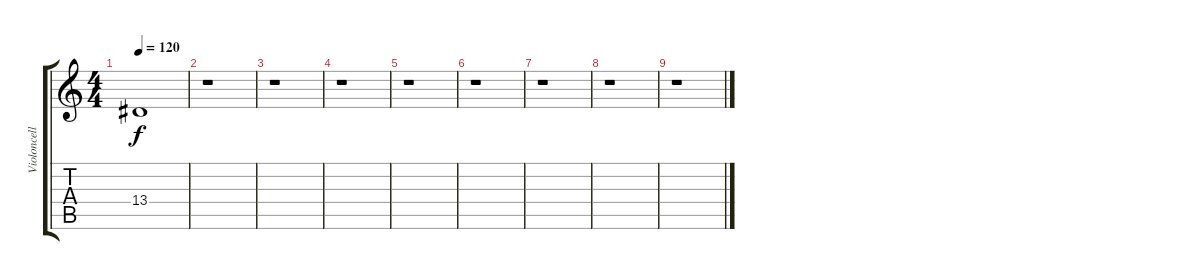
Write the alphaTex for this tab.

\track ("Violoncelle" "Violoncell") {instrument cello}
\staff {score tabs}
\tuning (E4 B3 G3 D3 A2 E2) {hide}
\ts (4 4)
\tempo 120
\clef g2
\ks c
13.4.1{dy f} |
r.1 |
r.1 |
r.1 |
r.1 |
r.1 |
r.1 |
r.1 |
r.1
